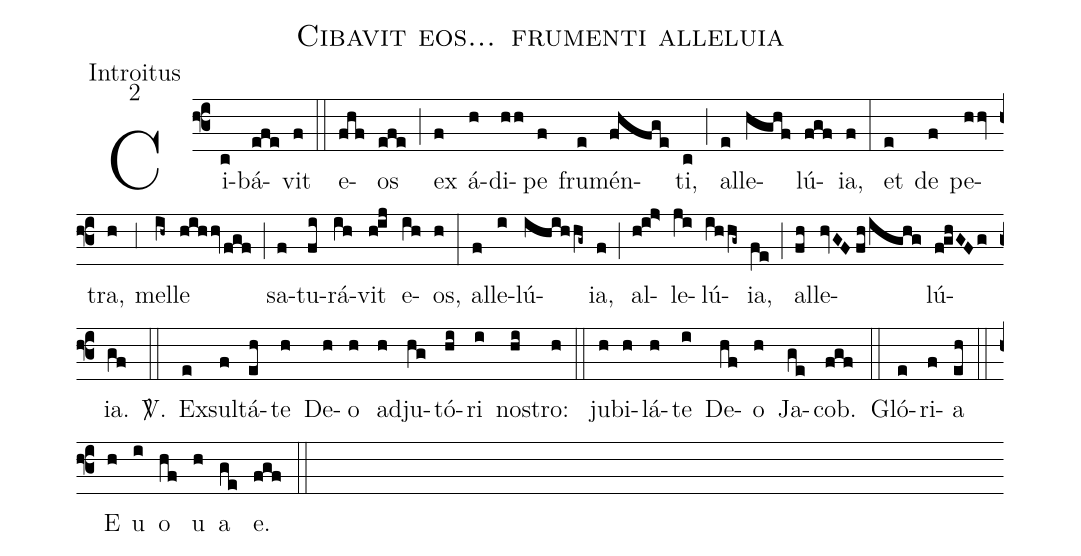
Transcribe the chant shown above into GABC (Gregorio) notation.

name:Cibavit eos... frumenti alleluia;
office-part:Introitus;
mode:2;
%%
(f3) Ci(c)bá(efe)vit(f) (::) e(fhf)os(efe) (;) ex(f) á(h)di(hh)pe(f) fru(e)mén(fhfge)ti,(c) (;) al(e)le(hghf)lú(fgf)ia,(f) (:) et(e) de(f) pe(hhv)tra,(h) (;3) mel(ih~)le(hihhv/fgf) (;) sa(f)tu(fi)rá(ih)vit(h!ij) e(ih)os,(h) (:) al(f)le(i)lú(ihihhg~)ia,(f) (;) al(h!ij>)le(ji)lú(ihhg~)ia,(fe) (;) al(fh)le(hvGF//fh/ighg)lú(f!ghGFg)ia.(gf) <sp>V/</sp>.(::) Ex(e)sul(f)tá(eh)te(h) De(h)o(h) ad(h)ju(hg)tó(hi)ri(i) no(hi)stro:(h) (::) ju(h)bi(h)lá(h)te(i) De(hf)o(h) Ja(ge)cob.(fgf) (::) Gló(e)ri(f)a(eh) (::) E(h) u(i) o(hf) u(h) a(ge) e.(fgf) (::)
